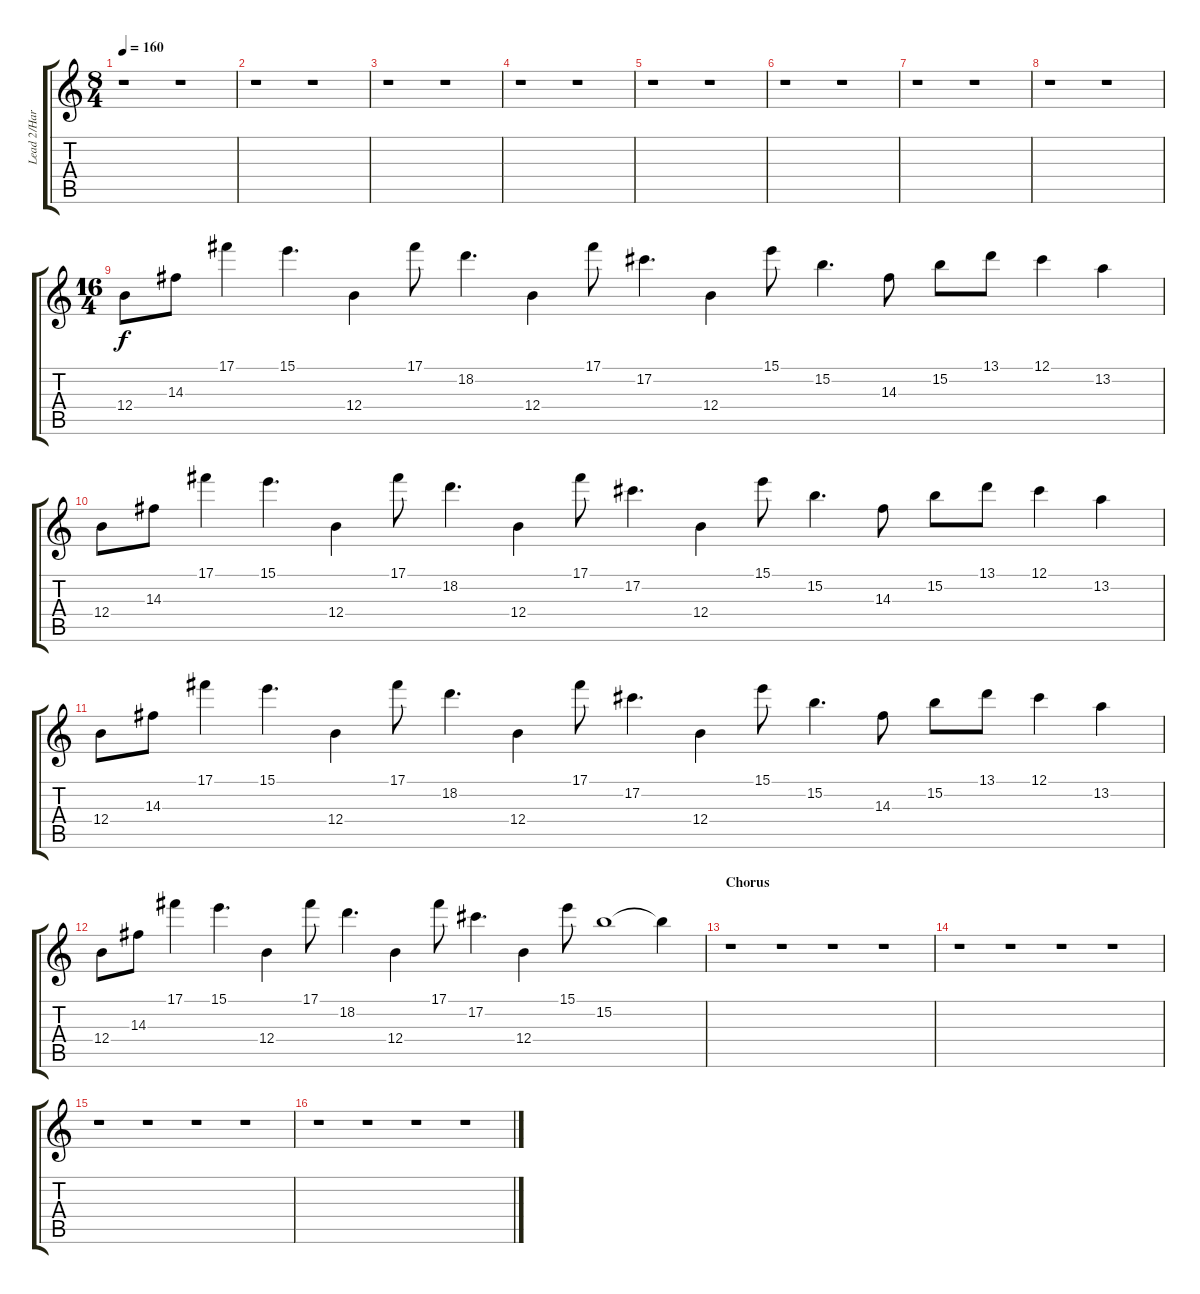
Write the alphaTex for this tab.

\track ("Lead 2/Harmony" "Lead 2/Har") {instrument overdrivenguitar}
\staff {score tabs}
\tuning (Db4 Ab3 E3 B2 Gb2 B1) {hide}
\ts (8 4)
\tempo 160
\clef g2
\ks c
r.1{dy f} r.1 |
r.1 r.1 |
r.1 r.1 |
r.1 r.1 |
r.1 r.1 |
r.1 r.1 |
r.1 r.1 |
r.1 r.1 |
\ts (16 4)
12.4.8 14.3.8 17.1.4 15.1.4{d} 12.4.4 17.1.8 18.2.4{d} 12.4.4 17.1.8 17.2.4{d} 12.4.4 15.1.8 15.2.4{d} 14.3.8 15.2.8 13.1.8 12.1.4 13.2.4 |
12.4.8 14.3.8 17.1.4 15.1.4{d} 12.4.4 17.1.8 18.2.4{d} 12.4.4 17.1.8 17.2.4{d} 12.4.4 15.1.8 15.2.4{d} 14.3.8 15.2.8 13.1.8 12.1.4 13.2.4 |
12.4.8 14.3.8 17.1.4 15.1.4{d} 12.4.4 17.1.8 18.2.4{d} 12.4.4 17.1.8 17.2.4{d} 12.4.4 15.1.8 15.2.4{d} 14.3.8 15.2.8 13.1.8 12.1.4 13.2.4 |
12.4.8 14.3.8 17.1.4 15.1.4{d} 12.4.4 17.1.8 18.2.4{d} 12.4.4 17.1.8 17.2.4{d} 12.4.4 15.1.8 15.2.1 15.2{t}.4 |
\section ("" "Chorus")
r.1 r.1 r.1 r.1 |
r.1 r.1 r.1 r.1 |
r.1 r.1 r.1 r.1 |
r.1 r.1 r.1 r.1
